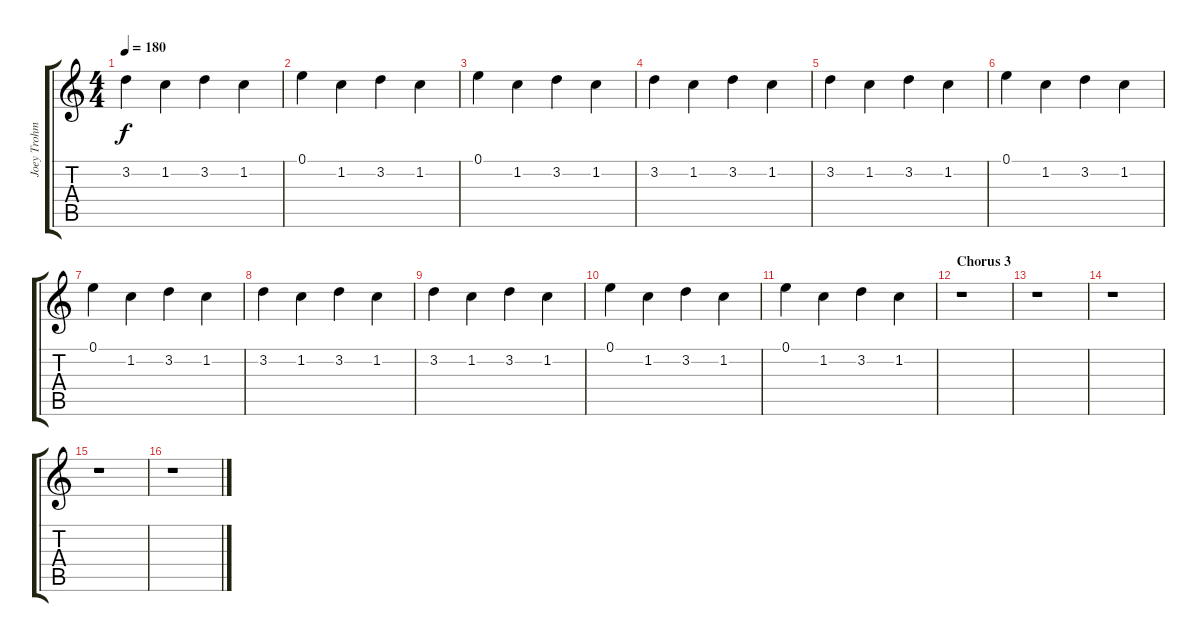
\track ("Joey Trohman (Lead Guitar)" "Joey Trohm") {instrument acousticguitarsteel}
\staff {score tabs}
\tuning (E4 B3 G3 D3 A2 E2) {hide}
\ts (4 4)
\tempo 180
\clef g2
\ks c
3.2.4{dy f} 1.2.4 3.2.4 1.2.4 |
0.1.4 1.2.4 3.2.4 1.2.4 |
0.1.4 1.2.4 3.2.4 1.2.4 |
3.2.4 1.2.4 3.2.4 1.2.4 |
3.2.4 1.2.4 3.2.4 1.2.4 |
0.1.4 1.2.4 3.2.4 1.2.4 |
0.1.4 1.2.4 3.2.4 1.2.4 |
3.2.4 1.2.4 3.2.4 1.2.4 |
3.2.4 1.2.4 3.2.4 1.2.4 |
0.1.4 1.2.4 3.2.4 1.2.4 |
0.1.4 1.2.4 3.2.4 1.2.4 |
\section ("" "Chorus 3")
r.1 |
r.1 |
r.1 |
r.1 |
r.1
